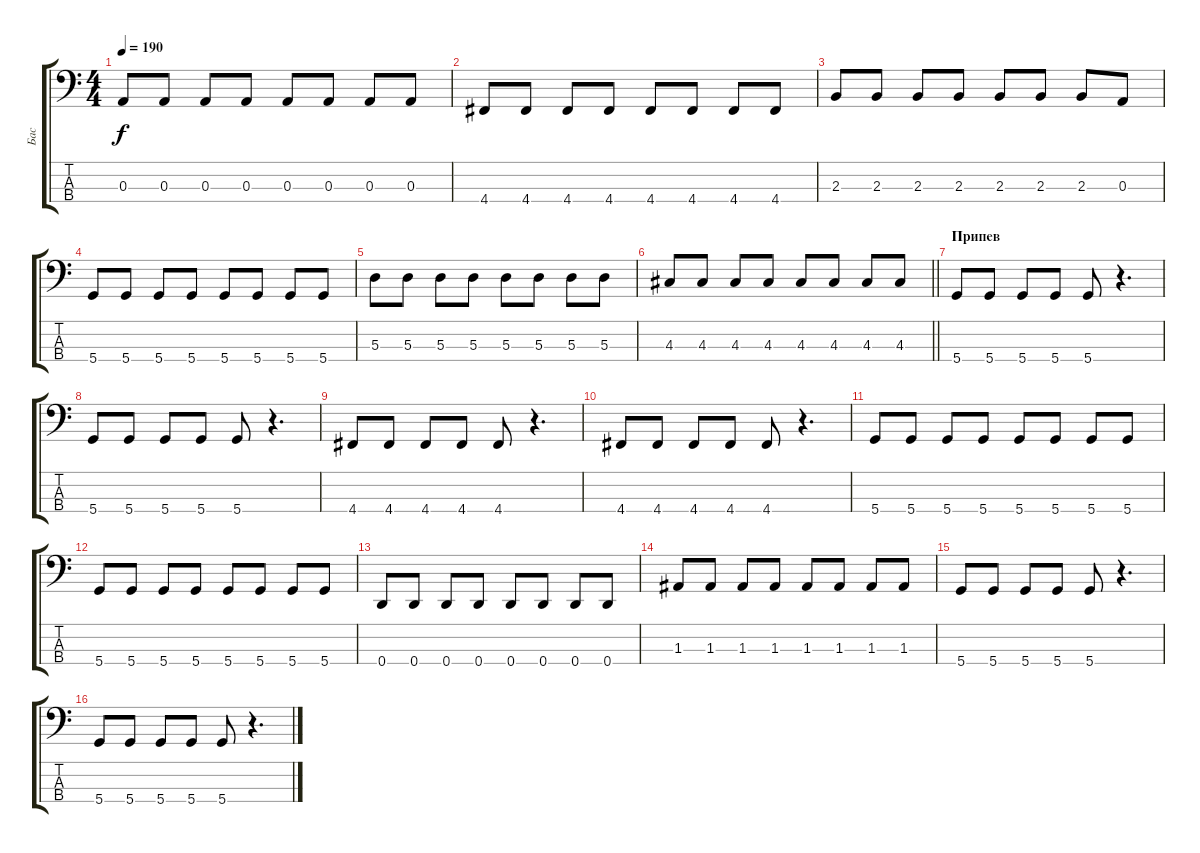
\track ("Бас" "Бас") {instrument electricbassfinger}
\staff {score tabs}
\tuning (G2 D2 A1 D1) {hide}
\ts (4 4)
\tempo 190
\clef f4
\ks c
0.3.8{dy f} 0.3.8 0.3.8 0.3.8 0.3.8 0.3.8 0.3.8 0.3.8 |
4.4.8 4.4.8 4.4.8 4.4.8 4.4.8 4.4.8 4.4.8 4.4.8 |
2.3.8 2.3.8 2.3.8 2.3.8 2.3.8 2.3.8 2.3.8 0.3.8 |
5.4.8 5.4.8 5.4.8 5.4.8 5.4.8 5.4.8 5.4.8 5.4.8 |
5.3.8 5.3.8 5.3.8 5.3.8 5.3.8 5.3.8 5.3.8 5.3.8 |
\barLineRight lightlight
4.3.8 4.3.8 4.3.8 4.3.8 4.3.8 4.3.8 4.3.8 4.3.8 |
\section ("" "Припев")
5.4.8 5.4.8 5.4.8 5.4.8 5.4.8 r.4{d} |
5.4.8 5.4.8 5.4.8 5.4.8 5.4.8 r.4{d} |
4.4.8 4.4.8 4.4.8 4.4.8 4.4.8 r.4{d} |
4.4.8 4.4.8 4.4.8 4.4.8 4.4.8 r.4{d} |
5.4.8 5.4.8 5.4.8 5.4.8 5.4.8 5.4.8 5.4.8 5.4.8 |
5.4.8 5.4.8 5.4.8 5.4.8 5.4.8 5.4.8 5.4.8 5.4.8 |
0.4.8 0.4.8 0.4.8 0.4.8 0.4.8 0.4.8 0.4.8 0.4.8 |
1.3.8 1.3.8 1.3.8 1.3.8 1.3.8 1.3.8 1.3.8 1.3.8 |
5.4.8 5.4.8 5.4.8 5.4.8 5.4.8 r.4{d} |
5.4.8 5.4.8 5.4.8 5.4.8 5.4.8 r.4{d}
